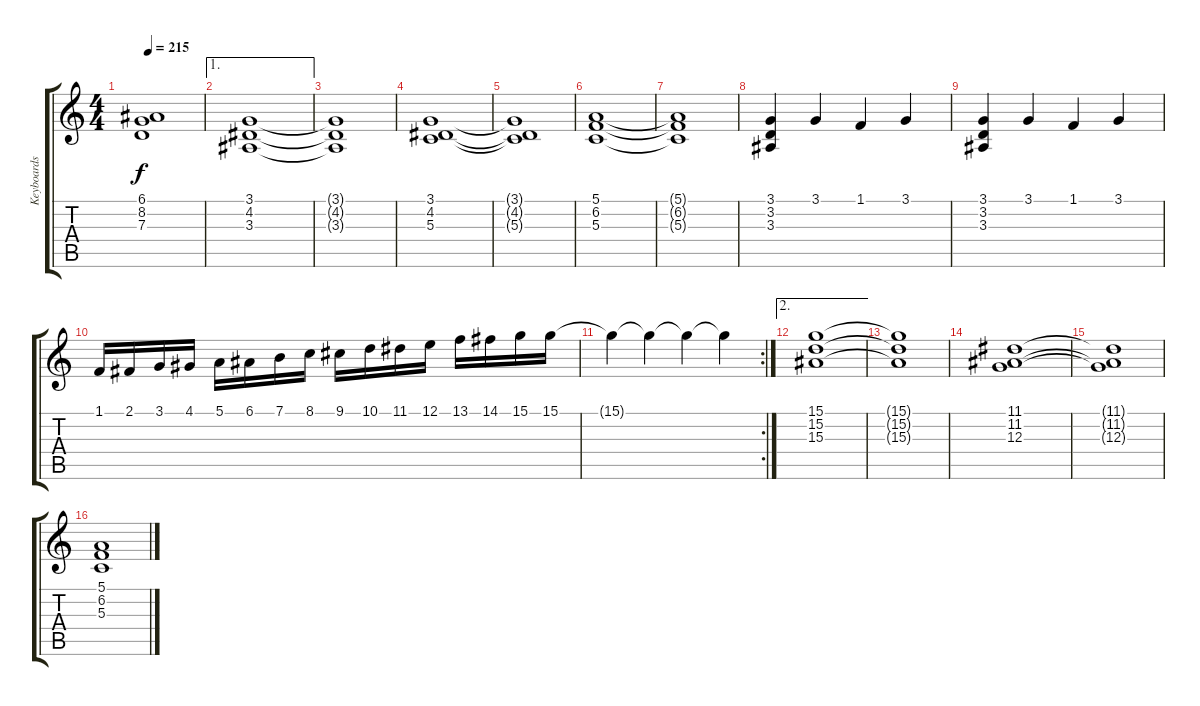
\track ("Keyboards" "Keyboards") {instrument pad4choir}
\staff {score tabs}
\tuning (E4 B3 G3 D3 A2 E2) {hide}
\ts (4 4)
\tempo 215
\clef g2
\ks c
(6.1{t} 8.2{t} 7.3{t}).1{dy f} |
\ae 1
(3.1 4.2 3.3).1 |
(3.1{t} 4.2{t} 3.3{t}).1 |
(3.1 4.2 5.3).1 |
(3.1{t} 4.2{t} 5.3{t}).1 |
(5.1 6.2 5.3).1 |
(5.1{t} 6.2{t} 5.3{t}).1 |
(3.1 3.2 3.3).4 3.1.4 1.1.4 3.1.4 |
(3.1 3.2 3.3).4 3.1.4 1.1.4 3.1.4 |
1.1.16 2.1.16 3.1.16 4.1.16 5.1.16 6.1.16 7.1.16 8.1.16 9.1.16 10.1.16 11.1.16 12.1.16 13.1.16 14.1.16 15.1.16 15.1.16 |
\rc 2
15.1{t}.4 15.1{t}.4 15.1{t}.4 15.1{t}.4{volume 13 instrument pad4choir} |
\ae 2
(15.1 15.2 15.3).1{volume 9 instrument lead1square} |
(15.1{t} 15.2{t} 15.3{t}).1 |
(11.1 11.2 12.3).1 |
(11.1{t} 11.2{t} 12.3{t}).1 |
(5.1 6.2 5.3).1
